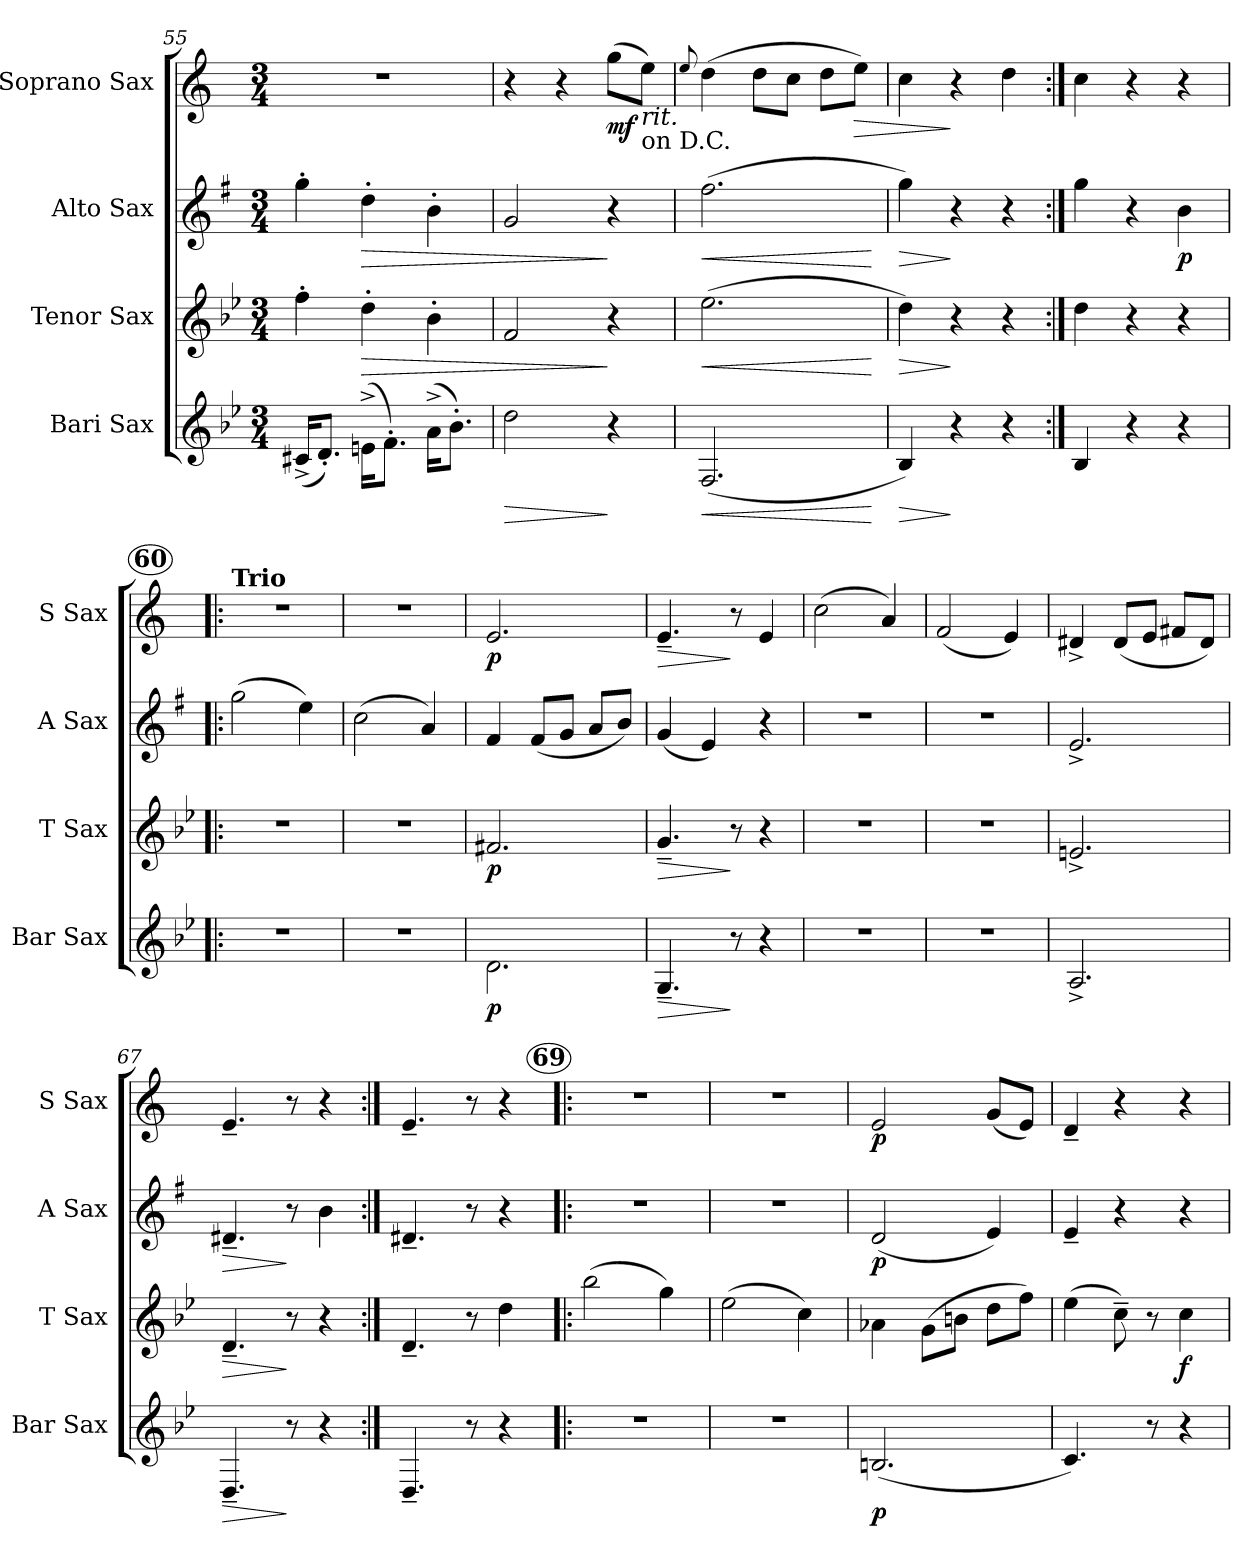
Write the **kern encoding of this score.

**kern	**dynam	**kern	**dynam	**kern	**dynam	**kern	**dynam
*part4	*part4	*part3	*part3	*part2	*part2	*part1	*part1
*staff4	*staff4	*staff3	*staff3	*staff2	*staff2	*staff1	*staff1
*I"Bari Sax	*	*I"Tenor Sax	*	*I"Alto Sax	*	*I"Soprano Sax	*
*I'Bar Sax	*	*I'T Sax	*	*I'A Sax	*	*I'S Sax	*
*clefG2	*	*clefG2	*	*clefG2	*	*clefG2	*
*ITrd12c21	*	*ITrd8c14	*	*ITrd5c9	*	*ITrd1c2	*
*k[b-e-]	*	*k[b-e-]	*	*k[b-e-]	*	*k[b-e-]	*
*B-:	*	*B-:	*	*B-:	*	*B-:	*
*M3/4	*	*M3/4	*	*M3/4	*	*M3/4	*
=55	=55	=55	=55	=55	=55	=55	=55
(<16C#X^</KL	.	4f'>\	.	4b-'>\	.	2.r	.
8.D'</J)	.	.	.	.	.	.	.
!	!	!	!LO:HP:b	!	!LO:HP:b	!	!
(>16En^>\KL	.	4d'>\	>	4f'>\	>	.	.
8.F'>\J)	.	.	.	.	.	.	.
(>16A^>\KL	.	4B-'>\	.	4d'>\	.	.	.
8.B-'>\J)	.	.	.	.	.	.	.
=56	=56	=56	=56	=56	=56	=56	=56
!	!LO:HP:b	!	!	!	!	!	!
2d\	>	2F/	.	2B-/	.	4r	.
.	.	.	.	.	.	4r	.
!	!	!	!	!	!	!	!LO:DY:b
4r	]	4r	]	4r	]	(>8ff\L	mf
!	!	!	!	!	!	!LO:TX:b:i:t=rit.	!
!	!	!	!	!	!	!LO:TX:b:t=on D.C.	!
.	.	.	.	.	.	8dd\J)	.
=57	=57	=57	=57	=57	=57	=57	=57
.	.	.	.	.	.	8qqdd/	.
!	!LO:HP:b	!	!LO:HP:b	!	!LO:HP:b	!	!
(2.FF/	<	(>2.e-\	<	(>2.a\	<	(>4cc\	.
.	.	.	.	.	.	8cc\L	.
.	.	.	.	.	.	8b-\J	.
.	.	.	.	.	.	8cc\L	.
!	!	!	!	!	!	!	!LO:HP:b
.	.	.	.	.	.	8dd\J)	>
.	[	.	[	.	[	.	.
=58	=58	=58	=58	=58	=58	=58	=58
!	!LO:HP:b	!	!LO:HP:b	!	!LO:HP:b	!	!
4BB-/)	>	4d\)	>	4b-\)	>	4b-\	.
4r	]	4r	]	4r	]	4r	]
4r	.	4r	.	4r	.	4cc\	.
=59:|!	=59:|!	=59:|!	=59:|!	=59:|!	=59:|!	=59:|!	=59:|!
4BB-/	.	4d\	.	4b-\	.	4b-\	.
4r	.	4r	.	4r	.	4r	.
!	!	!	!	!	!LO:DY:b	!	!
4r	.	4r	.	4d\	p	4r	.
!!LO:LB:g=z
!!LO:REH:place=s1:a:B:enc=circle:fs=9.8:t=60
=60!|:	=60!|:	=60!|:	=60!|:	=60!|:	=60!|:	=60!|:	=60!|:
!	!	!	!	!	!	!LO:TX:a:B:t=Trio	!
2.r	.	2.r	.	(>2b-\	.	2.r	.
.	.	.	.	4g\)	.	.	.
=61	=61	=61	=61	=61	=61	=61	=61
2.r	.	2.r	.	(>2e-\	.	2.r	.
.	.	.	.	4c/)	.	.	.
=62	=62	=62	=62	=62	=62	=62	=62
!	!LO:DY:b	!	!LO:DY:b	!	!	!	!LO:DY:b
2.D\	p	2.F#X/	p	4A/	.	2.d/	p
.	.	.	.	(<8A/L	.	.	.
.	.	.	.	8B-/J	.	.	.
.	.	.	.	8c/L	.	.	.
.	.	.	.	8d/J)	.	.	.
=63	=63	=63	=63	=63	=63	=63	=63
!	!LO:HP:b	!	!LO:HP:b	!	!	!	!LO:HP:b
4.GG~</	>	4.G~</	>	(<4B-/	.	4.d~</	>
.	.	.	.	4G/)	.	.	.
8r	]	8r	]	.	.	8r	]
4r	.	4r	.	4r	.	4d/	.
=64	=64	=64	=64	=64	=64	=64	=64
2.r	.	2.r	.	2.r	.	(>2b-\	.
.	.	.	.	.	.	4g/)	.
=65	=65	=65	=65	=65	=65	=65	=65
2.r	.	2.r	.	2.r	.	(<2e-/	.
.	.	.	.	.	.	4d/)	.
=66	=66	=66	=66	=66	=66	=66	=66
2.AA^</	.	2.En^</	.	2.G^</	.	4c#X^</	.
.	.	.	.	.	.	(<8c#/L	.
.	.	.	.	.	.	8d/J	.
.	.	.	.	.	.	8en/L	.
.	.	.	.	.	.	8c#/J)	.
=67	=67	=67	=67	=67	=67	=67	=67
!	!LO:HP:b	!	!LO:HP:b	!	!LO:HP:b	!	!
4.DD~</	>	4.D~</	>	4.F#X~</	>	4.d~</	.
8r	]	8r	]	8r	]	8r	.
4r	.	4r	.	4d\	.	4r	.
=68:|!	=68:|!	=68:|!	=68:|!	=68:|!	=68:|!	=68:|!	=68:|!
4.DD~</	.	4.D~</	.	4.F#X~</	.	4.d~</	.
8r	.	8r	.	8r	.	8r	.
4r	.	4d\	.	4r	.	4r	.
!!LO:PB:g=z
!!LO:REH:place=s1:a:B:enc=circle:fs=9.8:t=69
=69!|:	=69!|:	=69!|:	=69!|:	=69!|:	=69!|:	=69!|:	=69!|:
2.r	.	(>2b-\	.	2.r	.	2.r	.
.	.	4g\)	.	.	.	.	.
=70	=70	=70	=70	=70	=70	=70	=70
2.r	.	(>2e-\	.	2.r	.	2.r	.
.	.	4c\)	.	.	.	.	.
=71	=71	=71	=71	=71	=71	=71	=71
!	!LO:DY:b	!	!	!	!LO:DY:b	!	!LO:DY:b
(<2.BBn/	p	4A-X\	.	(<2F/	p	2d/	p
.	.	(>8G\L	.	.	.	.	.
.	.	8Bn\J	.	.	.	.	.
.	.	8d\L	.	4G/)	.	(<8f/L	.
.	.	8f\J)	.	.	.	8d/J)	.
=72	=72	=72	=72	=72	=72	=72	=72
4.C/)	.	(>4e-\	.	4G~</	.	4c~</	.
.	.	8c~>\)	.	4r	.	4r	.
8r	.	8r	.	.	.	.	.
!	!	!	!LO:DY:b	!	!	!	!
4r	.	4c\	f	4r	.	4r	.
=	=	=	=	=	=	=	=
*-	*-	*-	*-	*-	*-	*-	*-
